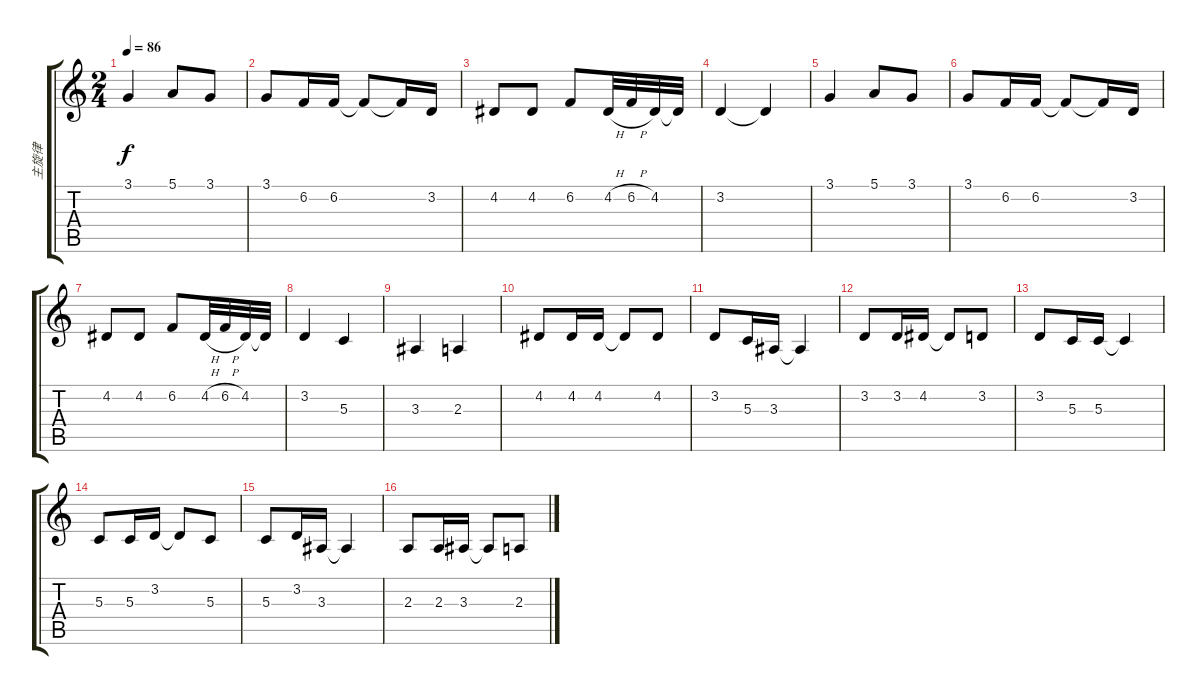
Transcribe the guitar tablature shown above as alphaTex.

\track ("主旋律" "主旋律") {instrument panflute}
\staff {score tabs}
\tuning (E4 B3 G3 D3 A2 E2) {hide}
\ts (2 4)
\tempo 86
\clef g2
\ks c
3.1.4{dy f} 5.1.8 3.1.8 |
3.1.8 6.2.16 6.2.16 6.2{t}.8 6.2{t}.16 3.2.16 |
4.2.8 4.2.8 6.2.8 4.2{h}.32 6.2{h}.32 4.2.32 4.2{t}.32 |
3.2.4 3.2{t}.4 |
3.1.4 5.1.8 3.1.8 |
3.1.8 6.2.16 6.2.16 6.2{t}.8 6.2{t}.16 3.2.16 |
4.2.8 4.2.8 6.2.8 4.2{h}.32 6.2{h}.32 4.2.32 4.2{t}.32 |
3.2.4 5.3.4 |
3.3.4 2.3.4 |
4.2.8 4.2.16 4.2.16 4.2{t}.8 4.2.8 |
3.2.8 5.3.16 3.3.16 3.3{t}.4 |
3.2.8 3.2.16 4.2.16 4.2{t}.8 3.2.8 |
3.2.8 5.3.16 5.3.16 5.3{t}.4 |
5.3.8 5.3.16 3.2.16 3.2{t}.8 5.3.8 |
5.3.8 3.2.16 3.3.16 3.3{t}.4 |
2.3.8 2.3.16 3.3.16 3.3{t}.8 2.3.8
